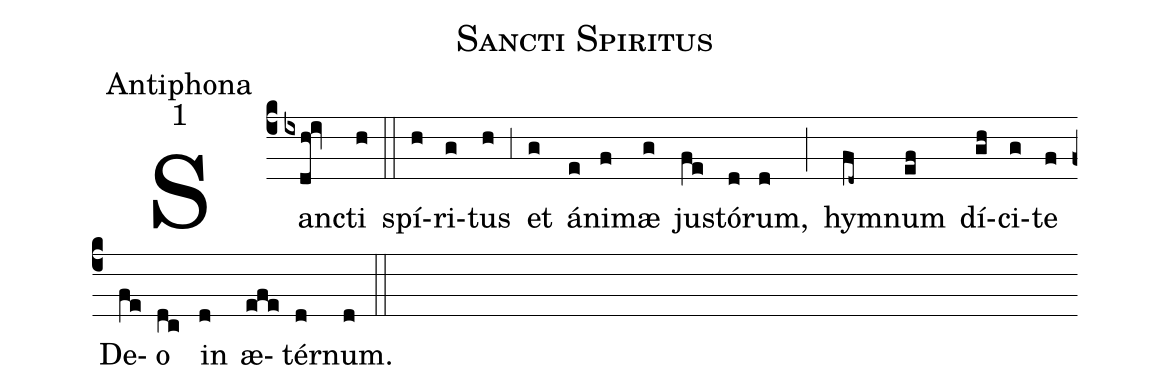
name:Sancti Spiritus;
office-part:Antiphona;
mode:1;
%%
(c4) San(ixdh!iv)cti(h) (::) spí(h)ri(g)tus(h) (;3) et(g) á(e)ni(f)mæ(g) ju(fe)stó(d)rum,(d) (;) hy(fd~)mnum(ef) dí(gh)ci(g)te(f) De(fe)o(dc) in(d) æ(efe)tér(d)num.(d) (::)
